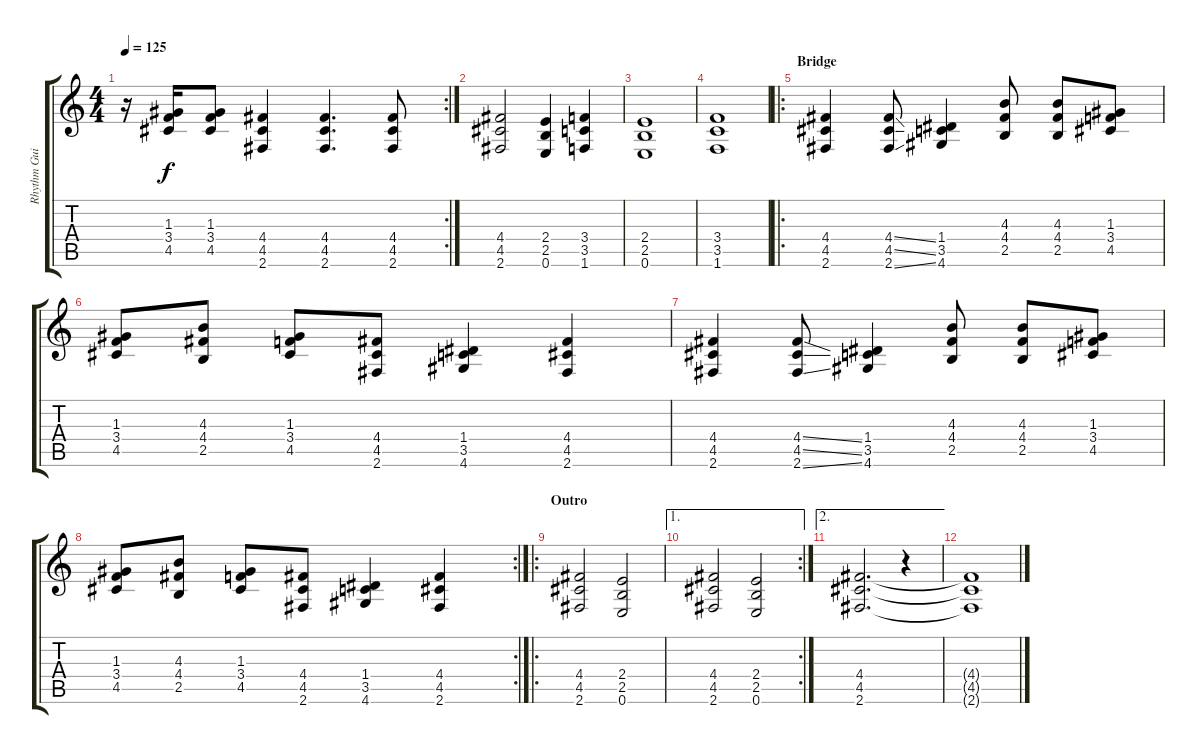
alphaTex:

\track ("Rhythm Guitar" "Rhythm Gui") {instrument overdrivenguitar}
\staff {score tabs}
\tuning (E4 B3 G3 D3 A2 E2) {hide}
\rc 2
\ts (4 4)
\tempo 125
\clef g2
\ks c
r.16{dy f} (1.3 3.4 4.5).16 (1.3 3.4 4.5).8 (4.4 4.5 2.6).4 (4.4 4.5 2.6).4{d} (4.4 4.5 2.6).8 |
(4.4 4.5 2.6).2 (2.4 2.5 0.6).4 (3.4 3.5 1.6).4 |
(2.4 2.5 0.6).1 |
(3.4 3.5 1.6).1 |
\ro
\section ("" "Bridge")
(4.4 4.5 2.6).4 (4.4{ss} 4.5{ss} 2.6{ss}).8 (1.4 3.5 4.6).4 (4.3 4.4 2.5).8 (4.3 4.4 2.5).8 (1.3 3.4 4.5).8 |
(1.3 3.4 4.5).8 (4.3 4.4 2.5).8 (1.3 3.4 4.5).8 (4.4 4.5 2.6).8 (1.4 3.5 4.6).4 (4.4 4.5 2.6).4 |
(4.4 4.5 2.6).4 (4.4{ss} 4.5{ss} 2.6{ss}).8 (1.4 3.5 4.6).4 (4.3 4.4 2.5).8 (4.3 4.4 2.5).8 (1.3 3.4 4.5).8 |
\rc 2
(1.3 3.4 4.5).8 (4.3 4.4 2.5).8 (1.3 3.4 4.5).8 (4.4 4.5 2.6).8 (1.4 3.5 4.6).4 (4.4 4.5 2.6).4 |
\ro
\section ("" "Outro")
(4.4 4.5 2.6).2 (2.4 2.5 0.6).2 |
\ae 1
\rc 2
(4.4 4.5 2.6).2 (2.4 2.5 0.6).2 |
\ae 2
(4.4 4.5 2.6).2{d} r.4{volume 0} |
(4.4{t} 4.5{t} 2.6{t}).1
